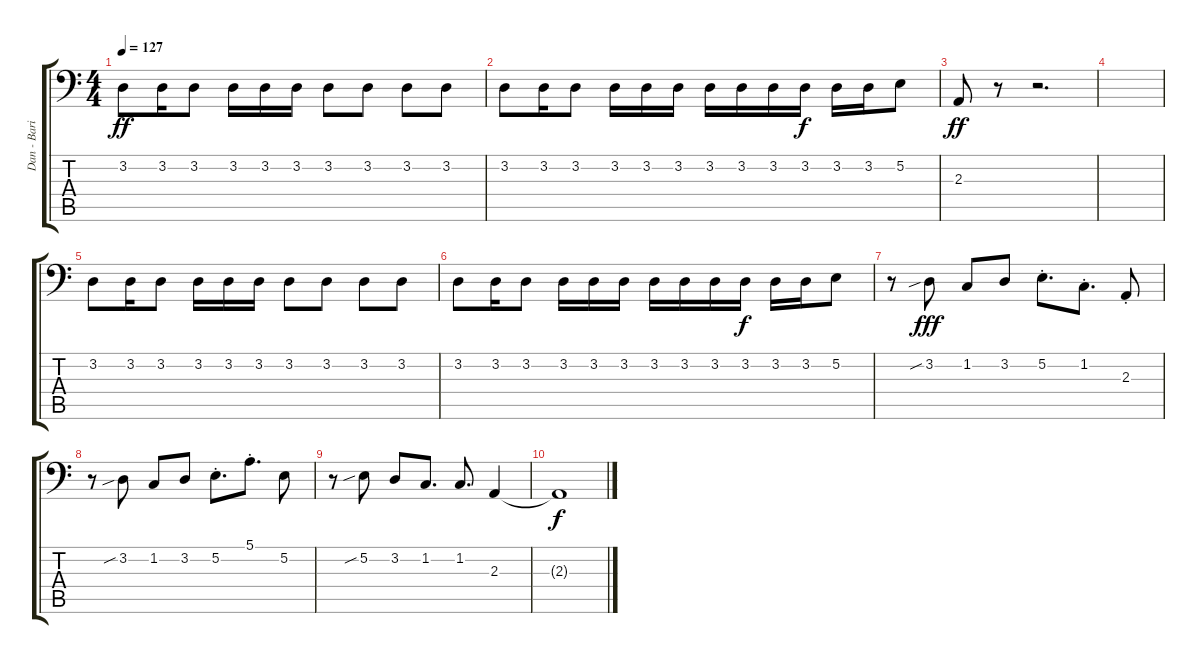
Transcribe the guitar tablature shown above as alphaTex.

\track ("Dan - Bari Sax" "Dan - Bari") {instrument baritonesax}
\staff {score tabs}
\tuning (E3 B2 G2 D2 A1 E1) {hide}
\ts (4 4)
\tempo 127
\clef f4
\ks c
3.2.8{dy ff} 3.2.16 3.2.8 3.2.16 3.2.16 3.2.16 3.2.8 3.2.8 3.2.8 3.2.8 |
3.2.8 3.2.16 3.2.8 3.2.16 3.2.16 3.2.16 3.2.16 3.2.16 3.2.16 3.2.16{dy f} 3.2.16 3.2.16 5.2.8 |
2.3.8{dy ff} r.8 r.2{d} |
|
3.2.8 3.2.16 3.2.8 3.2.16 3.2.16 3.2.16 3.2.8 3.2.8 3.2.8 3.2.8 |
3.2.8 3.2.16 3.2.8 3.2.16 3.2.16 3.2.16 3.2.16 3.2.16 3.2.16 3.2.16{dy f} 3.2.16 3.2.16 5.2.8 |
r.8 3.2{sib}.8{dy fff} 1.2.8 3.2.8 5.2{st}.8{d} 1.2{st}.8{d} 2.3{st}.8 |
r.8 3.2{sib}.8 1.2.8 3.2.8 5.2{st}.8{d} 5.1{st}.8{d} 5.2.8 |
r.8 5.2{sib}.8 3.2.8 1.2.8{d} 1.2.8{d} 2.3.4 |
2.3{t}.1{dy f}
